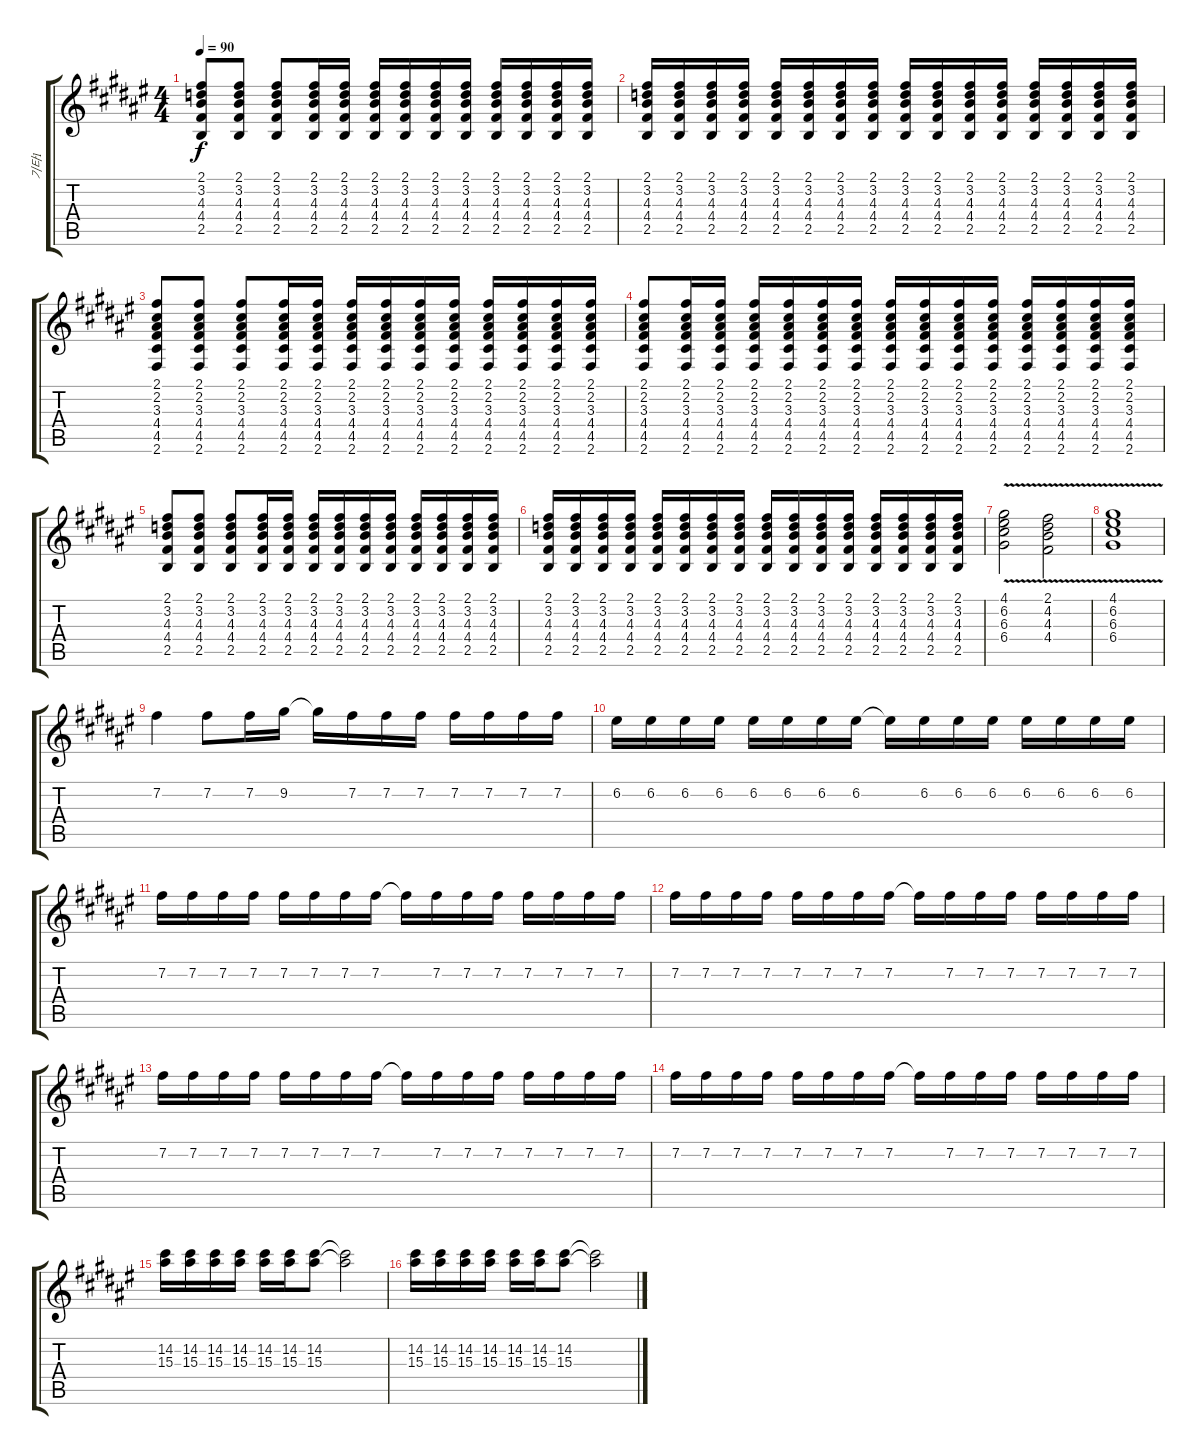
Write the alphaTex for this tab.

\track ("기타1" "기타1") {instrument electricguitarjazz}
\staff {score tabs}
\tuning (E4 B3 G3 D3 A2 E2) {hide}
\ts (4 4)
\tempo 90
\clef g2
\ks f#
(2.1 3.2 4.3 4.4 2.5).8{dy f} (2.1 3.2 4.3 4.4 2.5).8 (2.1 3.2 4.3 4.4 2.5).8 (2.1 3.2 4.3 4.4 2.5).16 (2.1 3.2 4.3 4.4 2.5).16 (2.1 3.2 4.3 4.4 2.5).16 (2.1 3.2 4.3 4.4 2.5).16 (2.1 3.2 4.3 4.4 2.5).16 (2.1 3.2 4.3 4.4 2.5).16 (2.1 3.2 4.3 4.4 2.5).16 (2.1 3.2 4.3 4.4 2.5).16 (2.1 3.2 4.3 4.4 2.5).16 (2.1 3.2 4.3 4.4 2.5).16 |
(2.1 3.2 4.3 4.4 2.5).16 (2.1 3.2 4.3 4.4 2.5).16 (2.1 3.2 4.3 4.4 2.5).16 (2.1 3.2 4.3 4.4 2.5).16 (2.1 3.2 4.3 4.4 2.5).16 (2.1 3.2 4.3 4.4 2.5).16 (2.1 3.2 4.3 4.4 2.5).16 (2.1 3.2 4.3 4.4 2.5).16 (2.1 3.2 4.3 4.4 2.5).16 (2.1 3.2 4.3 4.4 2.5).16 (2.1 3.2 4.3 4.4 2.5).16 (2.1 3.2 4.3 4.4 2.5).16 (2.1 3.2 4.3 4.4 2.5).16 (2.1 3.2 4.3 4.4 2.5).16 (2.1 3.2 4.3 4.4 2.5).16 (2.1 3.2 4.3 4.4 2.5).16 |
(2.1 2.2 3.3 4.4 4.5 2.6).8 (2.1 2.2 3.3 4.4 4.5 2.6).8 (2.1 2.2 3.3 4.4 4.5 2.6).8 (2.1 2.2 3.3 4.4 4.5 2.6).16 (2.1 2.2 3.3 4.4 4.5 2.6).16 (2.1 2.2 3.3 4.4 4.5 2.6).16 (2.1 2.2 3.3 4.4 4.5 2.6).16 (2.1 2.2 3.3 4.4 4.5 2.6).16 (2.1 2.2 3.3 4.4 4.5 2.6).16 (2.1 2.2 3.3 4.4 4.5 2.6).16 (2.1 2.2 3.3 4.4 4.5 2.6).16 (2.1 2.2 3.3 4.4 4.5 2.6).16 (2.1 2.2 3.3 4.4 4.5 2.6).16 |
(2.1 2.2 3.3 4.4 4.5 2.6).8 (2.1 2.2 3.3 4.4 4.5 2.6).16 (2.1 2.2 3.3 4.4 4.5 2.6).16 (2.1 2.2 3.3 4.4 4.5 2.6).16 (2.1 2.2 3.3 4.4 4.5 2.6).16 (2.1 2.2 3.3 4.4 4.5 2.6).16 (2.1 2.2 3.3 4.4 4.5 2.6).16 (2.1 2.2 3.3 4.4 4.5 2.6).16 (2.1 2.2 3.3 4.4 4.5 2.6).16 (2.1 2.2 3.3 4.4 4.5 2.6).16 (2.1 2.2 3.3 4.4 4.5 2.6).16 (2.1 2.2 3.3 4.4 4.5 2.6).16 (2.1 2.2 3.3 4.4 4.5 2.6).16 (2.1 2.2 3.3 4.4 4.5 2.6).16 (2.1 2.2 3.3 4.4 4.5 2.6).16 |
(2.1 3.2 4.3 4.4 2.5).8 (2.1 3.2 4.3 4.4 2.5).8 (2.1 3.2 4.3 4.4 2.5).8 (2.1 3.2 4.3 4.4 2.5).16 (2.1 3.2 4.3 4.4 2.5).16 (2.1 3.2 4.3 4.4 2.5).16 (2.1 3.2 4.3 4.4 2.5).16 (2.1 3.2 4.3 4.4 2.5).16 (2.1 3.2 4.3 4.4 2.5).16 (2.1 3.2 4.3 4.4 2.5).16 (2.1 3.2 4.3 4.4 2.5).16 (2.1 3.2 4.3 4.4 2.5).16 (2.1 3.2 4.3 4.4 2.5).16 |
(2.1 3.2 4.3 4.4 2.5).16 (2.1 3.2 4.3 4.4 2.5).16 (2.1 3.2 4.3 4.4 2.5).16 (2.1 3.2 4.3 4.4 2.5).16 (2.1 3.2 4.3 4.4 2.5).16 (2.1 3.2 4.3 4.4 2.5).16 (2.1 3.2 4.3 4.4 2.5).16 (2.1 3.2 4.3 4.4 2.5).16 (2.1 3.2 4.3 4.4 2.5).16 (2.1 3.2 4.3 4.4 2.5).16 (2.1 3.2 4.3 4.4 2.5).16 (2.1 3.2 4.3 4.4 2.5).16 (2.1 3.2 4.3 4.4 2.5).16 (2.1 3.2 4.3 4.4 2.5).16 (2.1 3.2 4.3 4.4 2.5).16 (2.1 3.2 4.3 4.4 2.5).16 |
(4.1{v} 6.2{v} 6.3{v} 6.4{v}).2 (2.1{v} 4.2{v} 4.3{v} 4.4{v}).2 |
(4.1{v} 6.2{v} 6.3{v} 6.4{v}).1 |
7.2.4 7.2.8 7.2.16 9.2.16 9.2{t}.16 7.2.16 7.2.16 7.2.16 7.2.16 7.2.16 7.2.16 7.2.16 |
6.2.16 6.2.16 6.2.16 6.2.16 6.2.16 6.2.16 6.2.16 6.2.16 6.2{t}.16 6.2.16 6.2.16 6.2.16 6.2.16 6.2.16 6.2.16 6.2.16 |
7.2.16 7.2.16 7.2.16 7.2.16 7.2.16 7.2.16 7.2.16 7.2.16 7.2{t}.16 7.2.16 7.2.16 7.2.16 7.2.16 7.2.16 7.2.16 7.2.16 |
7.2.16 7.2.16 7.2.16 7.2.16 7.2.16 7.2.16 7.2.16 7.2.16 7.2{t}.16 7.2.16 7.2.16 7.2.16 7.2.16 7.2.16 7.2.16 7.2.16 |
7.2.16 7.2.16 7.2.16 7.2.16 7.2.16 7.2.16 7.2.16 7.2.16 7.2{t}.16 7.2.16 7.2.16 7.2.16 7.2.16 7.2.16 7.2.16 7.2.16 |
7.2.16 7.2.16 7.2.16 7.2.16 7.2.16 7.2.16 7.2.16 7.2.16 7.2{t}.16 7.2.16 7.2.16 7.2.16 7.2.16 7.2.16 7.2.16 7.2.16 |
(14.2 15.3).16 (14.2 15.3).16 (14.2 15.3).16 (14.2 15.3).16 (14.2 15.3).16 (14.2 15.3).16 (14.2 15.3).8 (14.2{t} 15.3{t}).2 |
(14.2 15.3).16 (14.2 15.3).16 (14.2 15.3).16 (14.2 15.3).16 (14.2 15.3).16 (14.2 15.3).16 (14.2 15.3).8 (14.2{t} 15.3{t}).2
